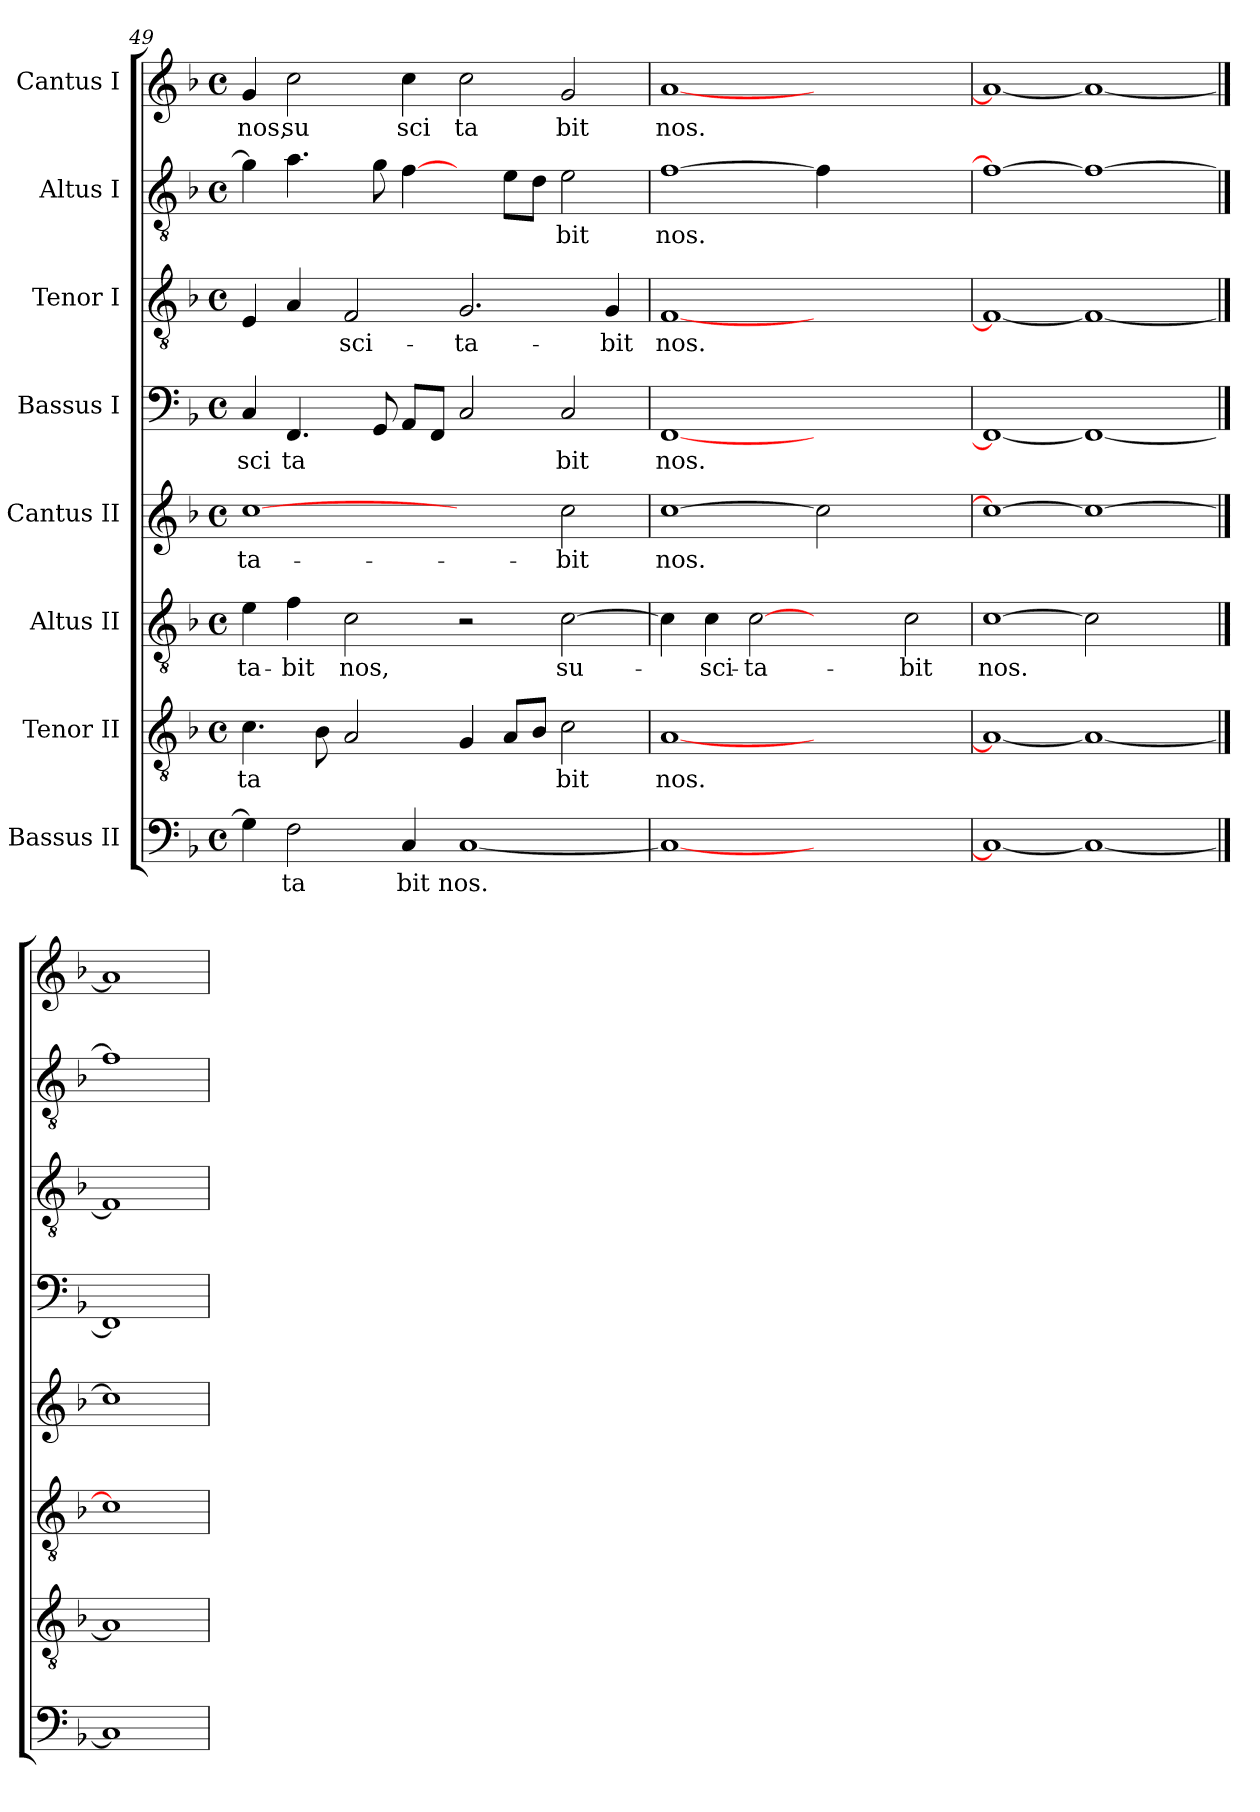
**kern	**text	**kern	**text	**kern	**text	**kern	**text	**kern	**text	**kern	**text	**kern	**text	**kern	**text
*part8	*part8	*part7	*part7	*part6	*part6	*part5	*part5	*part4	*part4	*part3	*part3	*part2	*part2	*part1	*part1
*staff8	*staff8	*staff7	*staff7	*staff6	*staff6	*staff5	*staff5	*staff4	*staff4	*staff3	*staff3	*staff2	*staff2	*staff1	*staff1
*I"Bassus II	*	*I"Tenor II	*	*I"Altus II	*	*I"Cantus II	*	*I"Bassus I	*	*I"Tenor I	*	*I"Altus I	*	*I"Cantus I	*
*clefF4	*	*clefGv2	*	*clefGv2	*	*clefG2	*	*clefF4	*	*clefGv2	*	*clefGv2	*	*clefG2	*
*ITrd-3c-5	*	*ITrd-3c-5	*	*ITrd-3c-5	*	*ITrd-3c-5	*	*ITrd-3c-5	*	*	*	*ITrd-3c-5	*	*ITrd-3c-5	*
*k[b-e-]	*	*k[b-e-]	*	*k[b-e-]	*	*k[b-e-]	*	*k[b-e-]	*	*k[b-]	*	*k[b-e-]	*	*k[b-e-]	*
*B-:	*	*B-:	*	*B-:	*	*B-:	*	*B-:	*	*F:	*	*B-:	*	*B-:	*
*M4/4	*	*M4/4	*	*M4/4	*	*M4/4	*	*M4/4	*	*M4/4	*	*M4/4	*	*M4/4	*
*met(c)	*	*met(c)	*	*met(c)	*	*met(c)	*	*met(c)	*	*met(c)	*	*met(c)	*	*met(c)	*
=49	=49	=49	=49	=49	=49	=49	=49	=49	=49	=49	=49	=49	=49	=49	=49
!	!	!	!LO:LY:b	!	!LO:LY:b	!	!LO:LY:b	!	!LO:LY:b	!	!	!	!	!	!LO:LY:b
4c\]	.	4.f\	ta	4a\	-ta-	[1ff	-ta-	4F/	sci	4E/	.	4cc\]	.	4cc/	nos,
!	!LO:LY:b	!	!	!	!LO:LY:b	!	!	!	!LO:LY:b	!	!	!	!	!	!LO:LY:b
2B-\	ta	.	.	4b-\	-bit	.	.	4.BB-/	ta	4A/	.	4.dd\	.	2ff\	su
.	.	8e-\	.	.	.	.	.	.	.	.	.	.	.	.	.
!	!	!	!	!	!LO:LY:b	!	!	!	!	!	!LO:LY:b	!	!	!	!
.	.	2d/	.	2f\	nos,	.	.	.	.	2F/	-sci-	.	.	.	.
.	.	.	.	.	.	.	.	8C/	.	.	.	8cc\	.	.	.
!	!LO:LY:b	!	!	!	!	!	!	!	!	!	!	!	!	!	!LO:LY:b
4F/	bit	.	.	.	.	.	.	8D/L	.	.	.	[4b-\	.	4ff\	sci
.	.	.	.	.	.	.	.	8BB-/J	.	.	.	.	.	.	.
!	!LO:LY:b	!	!	!	!	!	!	!	!	!	!LO:LY:b	!	!	!	!LO:LY:b
[<1F	nos.	4c/	.	2r	.	2ryy	.	2F/	.	2.G/	-ta-	4ryy	.	2ff\	ta
.	.	8d/L	.	.	.	.	.	.	.	.	.	8a\L	.	.	.
.	.	8e-/J	.	.	.	.	.	.	.	.	.	8g\J	.	.	.
!	!	!	!LO:LY:b	!	!LO:LY:b	!	!LO:LY:b	!	!LO:LY:b	!	!	!	!LO:LY:b	!	!LO:LY:b
.	.	2f\	bit	[>2f\	su-	2ff\	-bit	2F/	bit	.	.	2a\	-bit	2cc/	bit
!	!	!	!	!	!	!	!	!	!	!	!LO:LY:b	!	!	!	!
.	.	.	.	.	.	.	.	.	.	4G/	-bit	.	.	.	.
=50	=50	=50	=50	=50	=50	=50	=50	=50	=50	=50	=50	=50	=50	=50	=50
!	!	!	!LO:LY:b	!	!	!	!LO:LY:b	!	!LO:LY:b	!	!LO:LY:b	!	!LO:LY:b	!	!LO:LY:b
1F_	.	[<1d	nos.	4f\]	.	[>1ff	nos.	[<1BB-	nos.	[<1F	nos.	[>1b-	nos.	[<1dd	nos.
!	!	!	!	!	!LO:LY:b	!	!	!	!	!	!	!	!	!	!
.	.	.	.	4f\	-sci-	.	.	.	.	.	.	.	.	.	.
!	!	!	!	!	!LO:LY:b	!	!	!	!	!	!	!	!	!	!
.	.	.	.	[2f	-ta-	.	.	.	.	.	.	.	.	.	.
1ryy	.	1ryy	.	2ryy	.	2ff]	.	1ryy	.	1ryy	.	4b-\]	.	1ryy	.
.	.	.	.	.	.	.	.	.	.	.	.	2.ryy	.	.	.
!	!	!	!	!	!LO:LY:b	!	!	!	!	!	!	!	!	!	!
.	.	.	.	2f\	-bit	2ryy	.	.	.	.	.	.	.	.	.
=51	=51	=51	=51	=51	=51	=51	=51	=51	=51	=51	=51	=51	=51	=51	=51
!	!	!	!	!	!LO:LY:b	!	!	!	!	!	!	!	!	!	!
1F_	.	1d_	.	[1f	nos.	1ff_	.	1BB-_	.	1F_	.	1b-_	.	1dd_	.
1F_	.	1d_	.	2f]	.	1ff_	.	1BB-_	.	1F_	.	1b-_	.	1dd_	.
.	.	.	.	2ryy	.	.	.	.	.	.	.	.	.	.	.
==52	==52	==52	==52	==52	==52	==52	==52	==52	==52	==52	==52	==52	==52	==52	==52
1F]	.	1d]	.	1f]	.	1ff]	.	1BB-]	.	1F]	.	1b-]	.	1dd]	.
=	=	=	=	=	=	=	=	=	=	=	=	=	=	=	=
*-	*-	*-	*-	*-	*-	*-	*-	*-	*-	*-	*-	*-	*-	*-	*-
